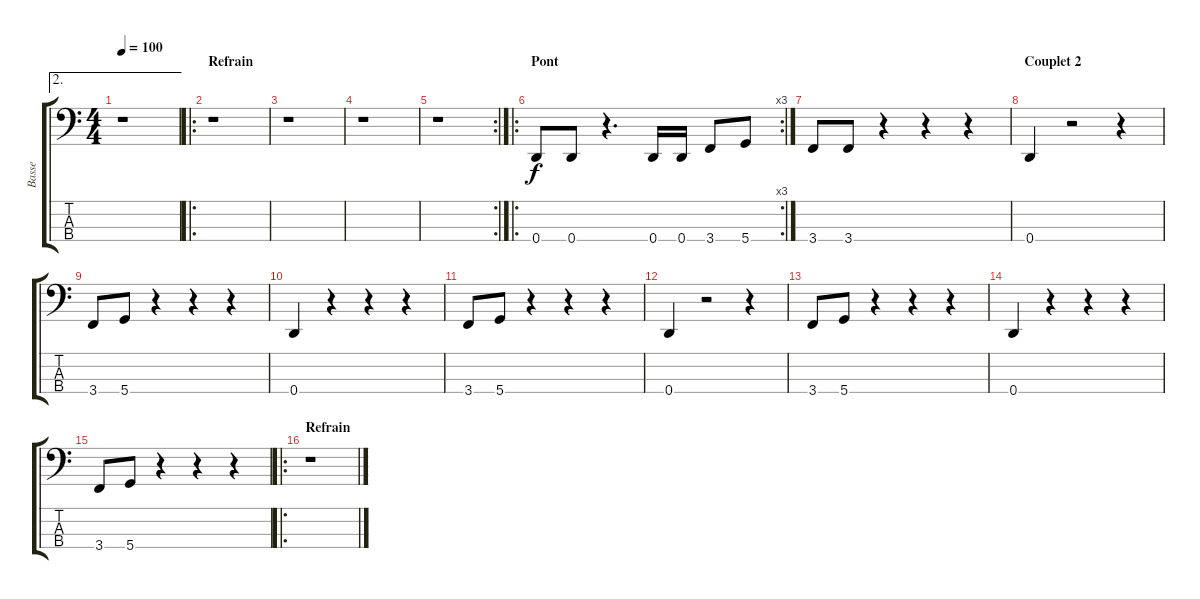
\track ("Basse" "Basse") {instrument electricbassfinger}
\staff {score tabs}
\tuning (G2 D2 A1 D1) {hide}
\ae 2
\ts (4 4)
\tempo 100
\clef f4
\ks c
r.1{dy f} |
\ro
\section ("" "Refrain")
r.1 |
r.1 |
r.1 |
\rc 2
r.1 |
\ro
\rc 3
\section ("" "Pont")
0.4.8 0.4.8 r.4{d} 0.4.16 0.4.16 3.4.8 5.4.8 |
3.4.8 3.4.8 r.4 r.4 r.4 |
\section ("" "Couplet 2")
0.4.4 r.2 r.4 |
3.4.8 5.4.8 r.4 r.4 r.4 |
0.4.4 r.4 r.4 r.4 |
3.4.8 5.4.8 r.4 r.4 r.4 |
0.4.4 r.2 r.4 |
3.4.8 5.4.8 r.4 r.4 r.4 |
0.4.4 r.4 r.4 r.4 |
3.4.8 5.4.8 r.4 r.4 r.4 |
\ro
\section ("" "Refrain")
r.1
